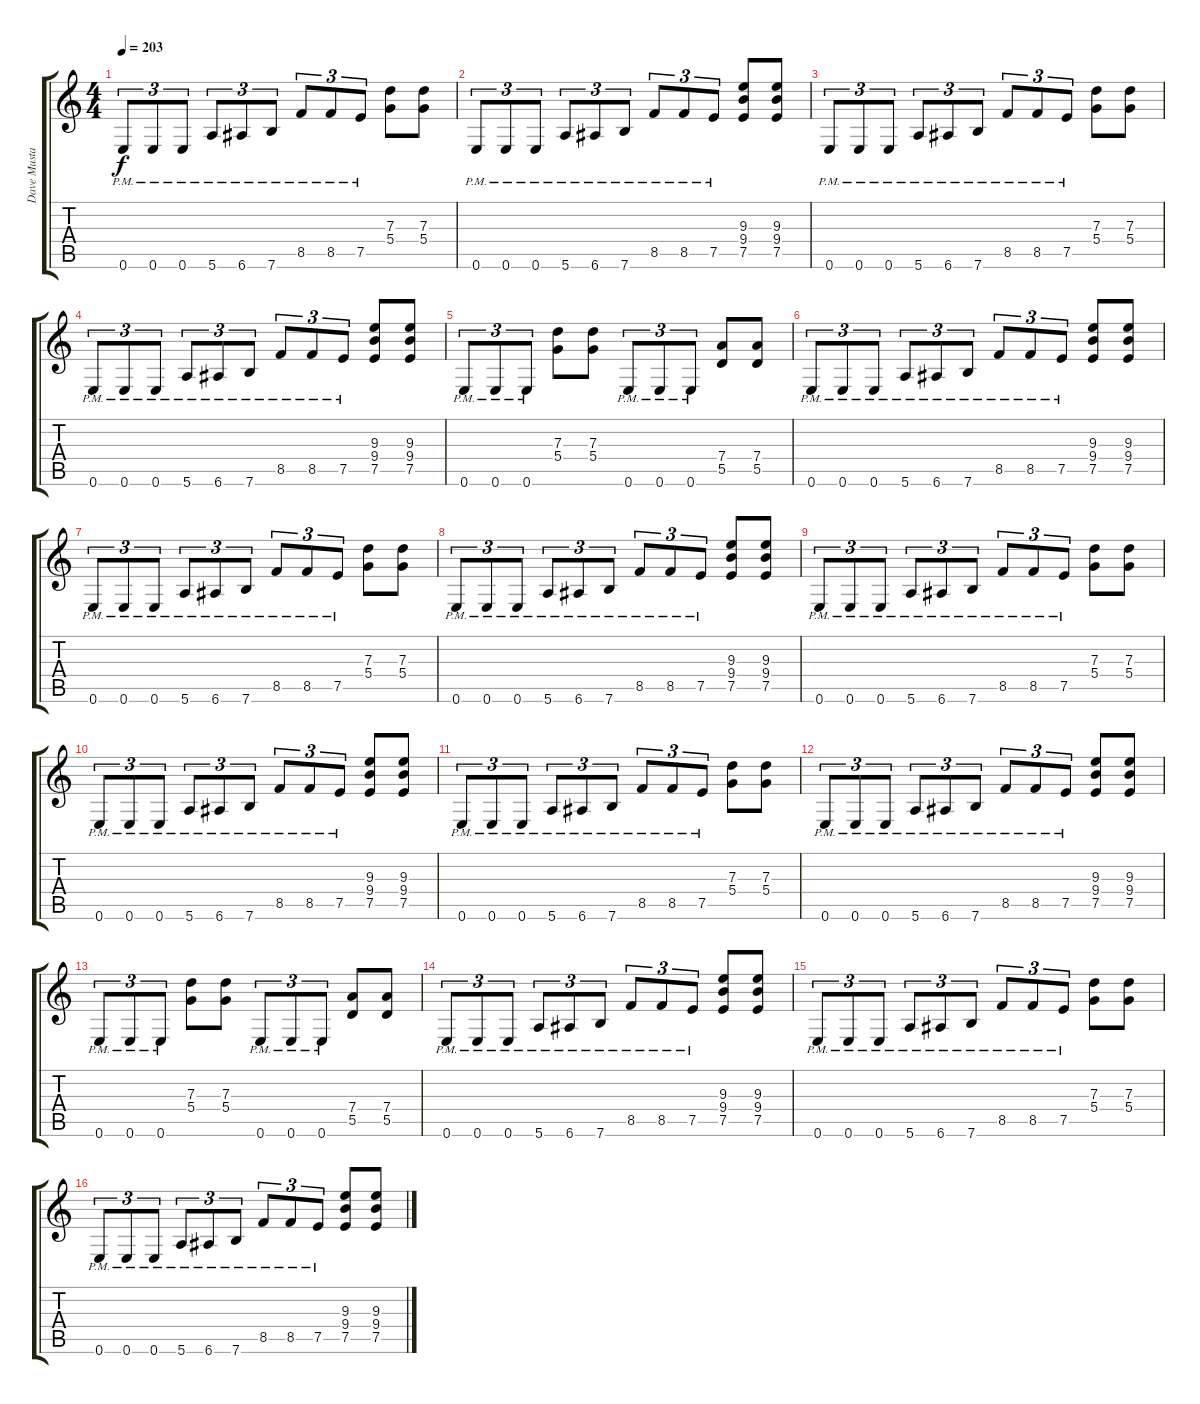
\track ("Dave Mustaine" "Dave Musta") {instrument distortionguitar}
\staff {score tabs}
\tuning (E4 B3 G3 D3 A2 E2) {hide}
\ts (4 4)
\tempo 203
\clef g2
\ks c
0.6{pm}.8{tu (3 2) dy f} 0.6{pm}.8{tu (3 2)} 0.6{pm}.8{tu (3 2)} 5.6{pm}.8{tu (3 2)} 6.6{pm}.8{tu (3 2)} 7.6{pm}.8{tu (3 2)} 8.5{pm}.8{tu (3 2)} 8.5{pm}.8{tu (3 2)} 7.5{pm}.8{tu (3 2)} (7.3 5.4).8 (7.3 5.4).8 |
0.6{pm}.8{tu (3 2)} 0.6{pm}.8{tu (3 2)} 0.6{pm}.8{tu (3 2)} 5.6{pm}.8{tu (3 2)} 6.6{pm}.8{tu (3 2)} 7.6{pm}.8{tu (3 2)} 8.5{pm}.8{tu (3 2)} 8.5{pm}.8{tu (3 2)} 7.5{pm}.8{tu (3 2)} (9.3 9.4 7.5).8 (9.3 9.4 7.5).8 |
0.6{pm}.8{tu (3 2)} 0.6{pm}.8{tu (3 2)} 0.6{pm}.8{tu (3 2)} 5.6{pm}.8{tu (3 2)} 6.6{pm}.8{tu (3 2)} 7.6{pm}.8{tu (3 2)} 8.5{pm}.8{tu (3 2)} 8.5{pm}.8{tu (3 2)} 7.5{pm}.8{tu (3 2)} (7.3 5.4).8 (7.3 5.4).8 |
0.6{pm}.8{tu (3 2)} 0.6{pm}.8{tu (3 2)} 0.6{pm}.8{tu (3 2)} 5.6{pm}.8{tu (3 2)} 6.6{pm}.8{tu (3 2)} 7.6{pm}.8{tu (3 2)} 8.5{pm}.8{tu (3 2)} 8.5{pm}.8{tu (3 2)} 7.5{pm}.8{tu (3 2)} (9.3 9.4 7.5).8 (9.3 9.4 7.5).8 |
0.6{pm}.8{tu (3 2)} 0.6{pm}.8{tu (3 2)} 0.6{pm}.8{tu (3 2)} (7.3 5.4).8 (7.3 5.4).8 0.6{pm}.8{tu (3 2)} 0.6{pm}.8{tu (3 2)} 0.6{pm}.8{tu (3 2)} (7.4 5.5).8 (7.4 5.5).8 |
0.6{pm}.8{tu (3 2)} 0.6{pm}.8{tu (3 2)} 0.6{pm}.8{tu (3 2)} 5.6{pm}.8{tu (3 2)} 6.6{pm}.8{tu (3 2)} 7.6{pm}.8{tu (3 2)} 8.5{pm}.8{tu (3 2)} 8.5{pm}.8{tu (3 2)} 7.5{pm}.8{tu (3 2)} (9.3 9.4 7.5).8 (9.3 9.4 7.5).8 |
0.6{pm}.8{tu (3 2)} 0.6{pm}.8{tu (3 2)} 0.6{pm}.8{tu (3 2)} 5.6{pm}.8{tu (3 2)} 6.6{pm}.8{tu (3 2)} 7.6{pm}.8{tu (3 2)} 8.5{pm}.8{tu (3 2)} 8.5{pm}.8{tu (3 2)} 7.5{pm}.8{tu (3 2)} (7.3 5.4).8 (7.3 5.4).8 |
0.6{pm}.8{tu (3 2)} 0.6{pm}.8{tu (3 2)} 0.6{pm}.8{tu (3 2)} 5.6{pm}.8{tu (3 2)} 6.6{pm}.8{tu (3 2)} 7.6{pm}.8{tu (3 2)} 8.5{pm}.8{tu (3 2)} 8.5{pm}.8{tu (3 2)} 7.5{pm}.8{tu (3 2)} (9.3 9.4 7.5).8 (9.3 9.4 7.5).8 |
0.6{pm}.8{tu (3 2)} 0.6{pm}.8{tu (3 2)} 0.6{pm}.8{tu (3 2)} 5.6{pm}.8{tu (3 2)} 6.6{pm}.8{tu (3 2)} 7.6{pm}.8{tu (3 2)} 8.5{pm}.8{tu (3 2)} 8.5{pm}.8{tu (3 2)} 7.5{pm}.8{tu (3 2)} (7.3 5.4).8 (7.3 5.4).8 |
0.6{pm}.8{tu (3 2)} 0.6{pm}.8{tu (3 2)} 0.6{pm}.8{tu (3 2)} 5.6{pm}.8{tu (3 2)} 6.6{pm}.8{tu (3 2)} 7.6{pm}.8{tu (3 2)} 8.5{pm}.8{tu (3 2)} 8.5{pm}.8{tu (3 2)} 7.5{pm}.8{tu (3 2)} (9.3 9.4 7.5).8 (9.3 9.4 7.5).8 |
0.6{pm}.8{tu (3 2)} 0.6{pm}.8{tu (3 2)} 0.6{pm}.8{tu (3 2)} 5.6{pm}.8{tu (3 2)} 6.6{pm}.8{tu (3 2)} 7.6{pm}.8{tu (3 2)} 8.5{pm}.8{tu (3 2)} 8.5{pm}.8{tu (3 2)} 7.5{pm}.8{tu (3 2)} (7.3 5.4).8 (7.3 5.4).8 |
0.6{pm}.8{tu (3 2)} 0.6{pm}.8{tu (3 2)} 0.6{pm}.8{tu (3 2)} 5.6{pm}.8{tu (3 2)} 6.6{pm}.8{tu (3 2)} 7.6{pm}.8{tu (3 2)} 8.5{pm}.8{tu (3 2)} 8.5{pm}.8{tu (3 2)} 7.5{pm}.8{tu (3 2)} (9.3 9.4 7.5).8 (9.3 9.4 7.5).8 |
0.6{pm}.8{tu (3 2)} 0.6{pm}.8{tu (3 2)} 0.6{pm}.8{tu (3 2)} (7.3 5.4).8 (7.3 5.4).8 0.6{pm}.8{tu (3 2)} 0.6{pm}.8{tu (3 2)} 0.6{pm}.8{tu (3 2)} (7.4 5.5).8 (7.4 5.5).8 |
0.6{pm}.8{tu (3 2)} 0.6{pm}.8{tu (3 2)} 0.6{pm}.8{tu (3 2)} 5.6{pm}.8{tu (3 2)} 6.6{pm}.8{tu (3 2)} 7.6{pm}.8{tu (3 2)} 8.5{pm}.8{tu (3 2)} 8.5{pm}.8{tu (3 2)} 7.5{pm}.8{tu (3 2)} (9.3 9.4 7.5).8 (9.3 9.4 7.5).8 |
0.6{pm}.8{tu (3 2)} 0.6{pm}.8{tu (3 2)} 0.6{pm}.8{tu (3 2)} 5.6{pm}.8{tu (3 2)} 6.6{pm}.8{tu (3 2)} 7.6{pm}.8{tu (3 2)} 8.5{pm}.8{tu (3 2)} 8.5{pm}.8{tu (3 2)} 7.5{pm}.8{tu (3 2)} (7.3 5.4).8 (7.3 5.4).8 |
0.6{pm}.8{tu (3 2)} 0.6{pm}.8{tu (3 2)} 0.6{pm}.8{tu (3 2)} 5.6{pm}.8{tu (3 2)} 6.6{pm}.8{tu (3 2)} 7.6{pm}.8{tu (3 2)} 8.5{pm}.8{tu (3 2)} 8.5{pm}.8{tu (3 2)} 7.5{pm}.8{tu (3 2)} (9.3 9.4 7.5).8 (9.3 9.4 7.5).8
